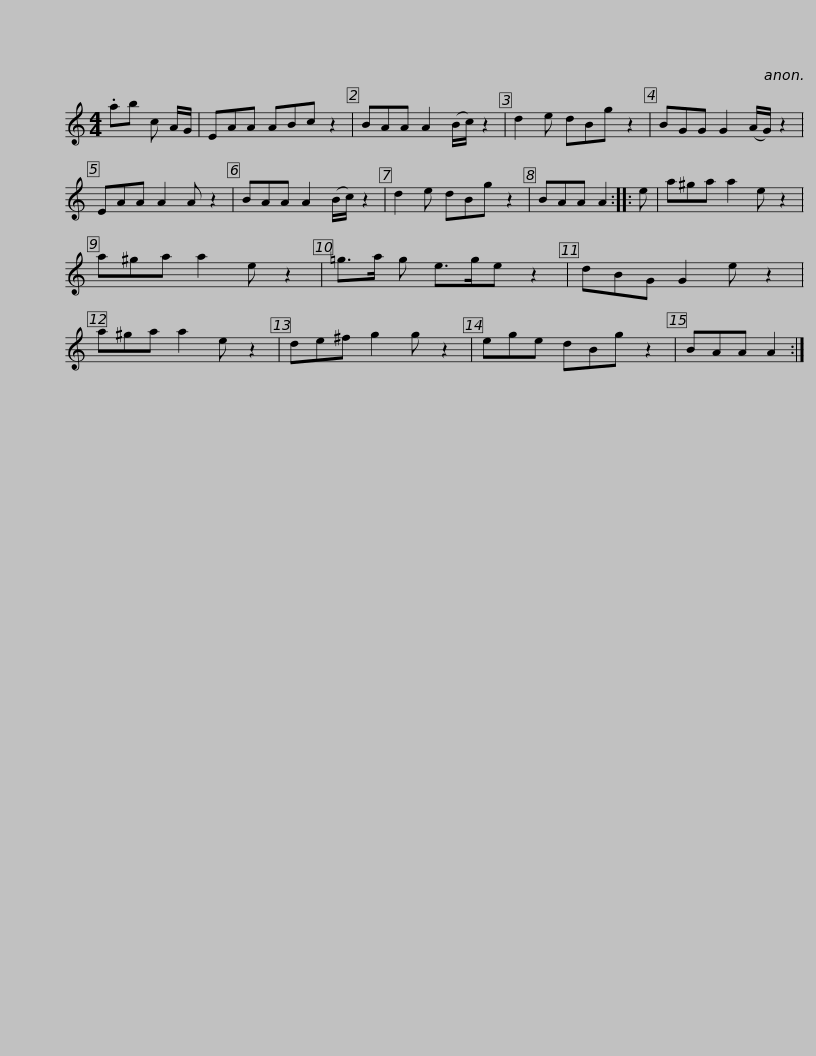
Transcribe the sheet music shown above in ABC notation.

X:1
L:1/8
M:4/4
I:linebreak $
K:C
V:1 treble
V:1
 .ab c A/G/ | EAA ABc z2 | BAA A2 (B/c/) z2 | d2 e dBg z2 | BGG G2 (A/G/) z2 | %5
 EAA A2 A z2 | BAA A2 (B/c/) z2 |$ d2 e dBg z2 | BAA A2 :: e | %10
 a^ga a2 e z2 | a^ga a2 e z2 | =g>a g e>ge z2 | dBG G2 e z2 |$ a^ga a2 e z2 | %15
 de^f g2 g z2 | ege dBg z2 | BAA A2 :| %18
